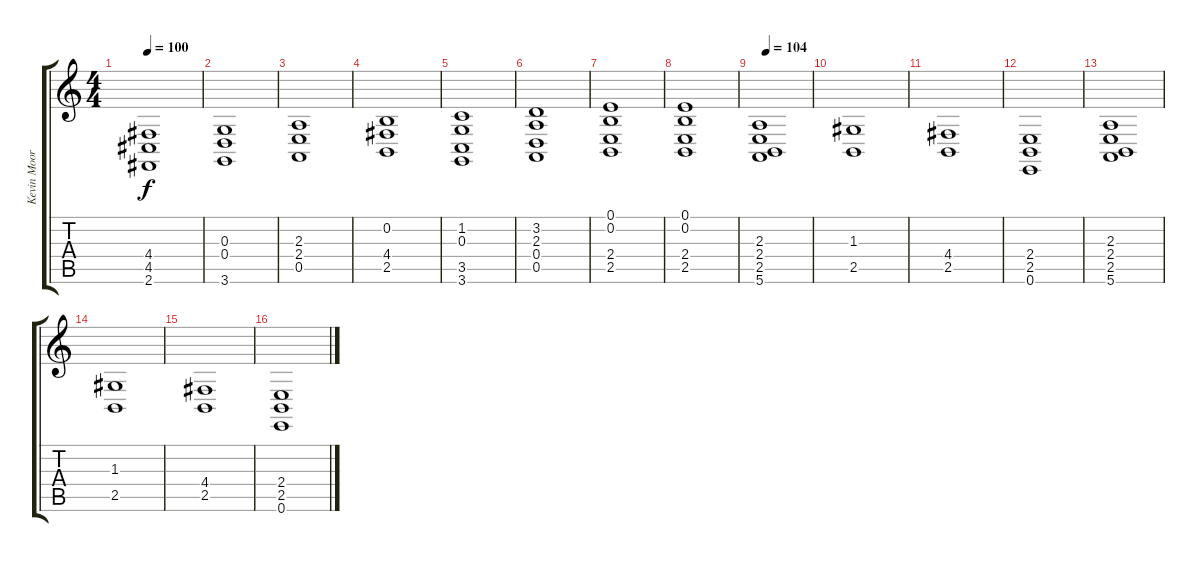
\track ("Kevin Moore (organ)" "Kevin Moor") {instrument harmonica}
\staff {score tabs}
\tuning (E4 B3 G3 D3 A2 E2) {hide}
\ts (4 4)
\tempo 100
\clef g2
\ks c
(4.4 4.5 2.6).1{dy f} |
(0.3 0.4 3.6).1 |
(2.3 2.4 0.5).1 |
(0.2 4.4 2.5).1 |
(1.2 0.3 3.5 3.6).1 |
(3.2 2.3 0.4 0.5).1 |
(0.1 0.2 2.4 2.5).1 |
(0.1 0.2 2.4 2.5).1 |
\tempo 104
(2.3 2.4 2.5 5.6).1 |
(1.3 2.5).1 |
(4.4 2.5).1 |
(2.4 2.5 0.6).1 |
(2.3 2.4 2.5 5.6).1 |
(1.3 2.5).1 |
(4.4 2.5).1 |
(2.4 2.5 0.6).1
